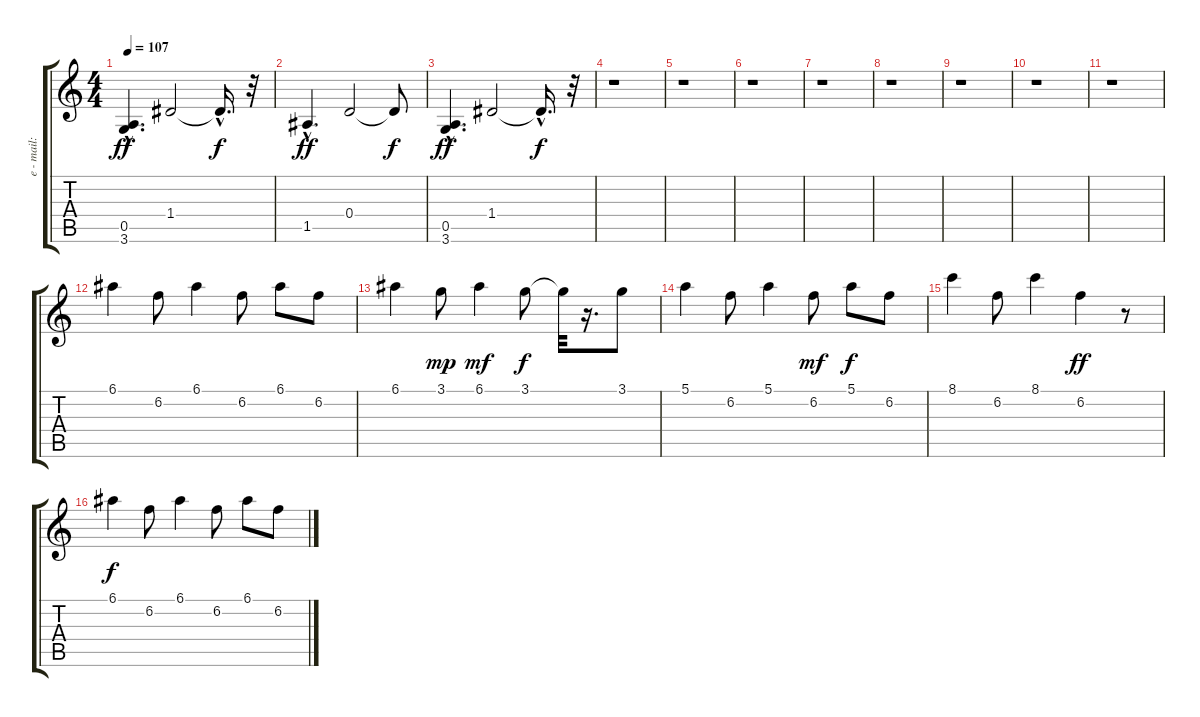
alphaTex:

\track ("e - mail:" "e - mail:") {instrument distortionguitar}
\staff {score tabs}
\tuning (E4 B3 G3 D3 A2 E2) {hide}
\ts (4 4)
\tempo 107
\clef g2
\ks c
(0.5 3.6{hac}).4{d dy ff} 1.4.2 1.4{hac t}.16{d dy f} r.32 |
1.5{hac}.4{d dy ff} 0.4.2 0.4{t}.8{dy f} |
(0.5 3.6{hac}).4{d dy ff} 1.4.2 1.4{hac t}.16{d dy f} r.32 |
r.1 |
r.1 |
r.1 |
r.1 |
r.1 |
r.1 |
r.1 |
r.1 |
6.1.4 6.2.8 6.1.4 6.2.8 6.1.8 6.2.8 |
6.1.4 3.1.8{dy mp} 6.1.4{dy mf} 3.1.8{dy f} 3.1{t}.32 r.16{d} 3.1.8 |
5.1.4 6.2.8 5.1.4 6.2.8{dy mf} 5.1.8{dy f} 6.2.8 |
8.1.4 6.2.8 8.1.4 6.2.4{dy ff} r.8 |
6.1.4{dy f} 6.2.8 6.1.4 6.2.8 6.1.8 6.2.8
